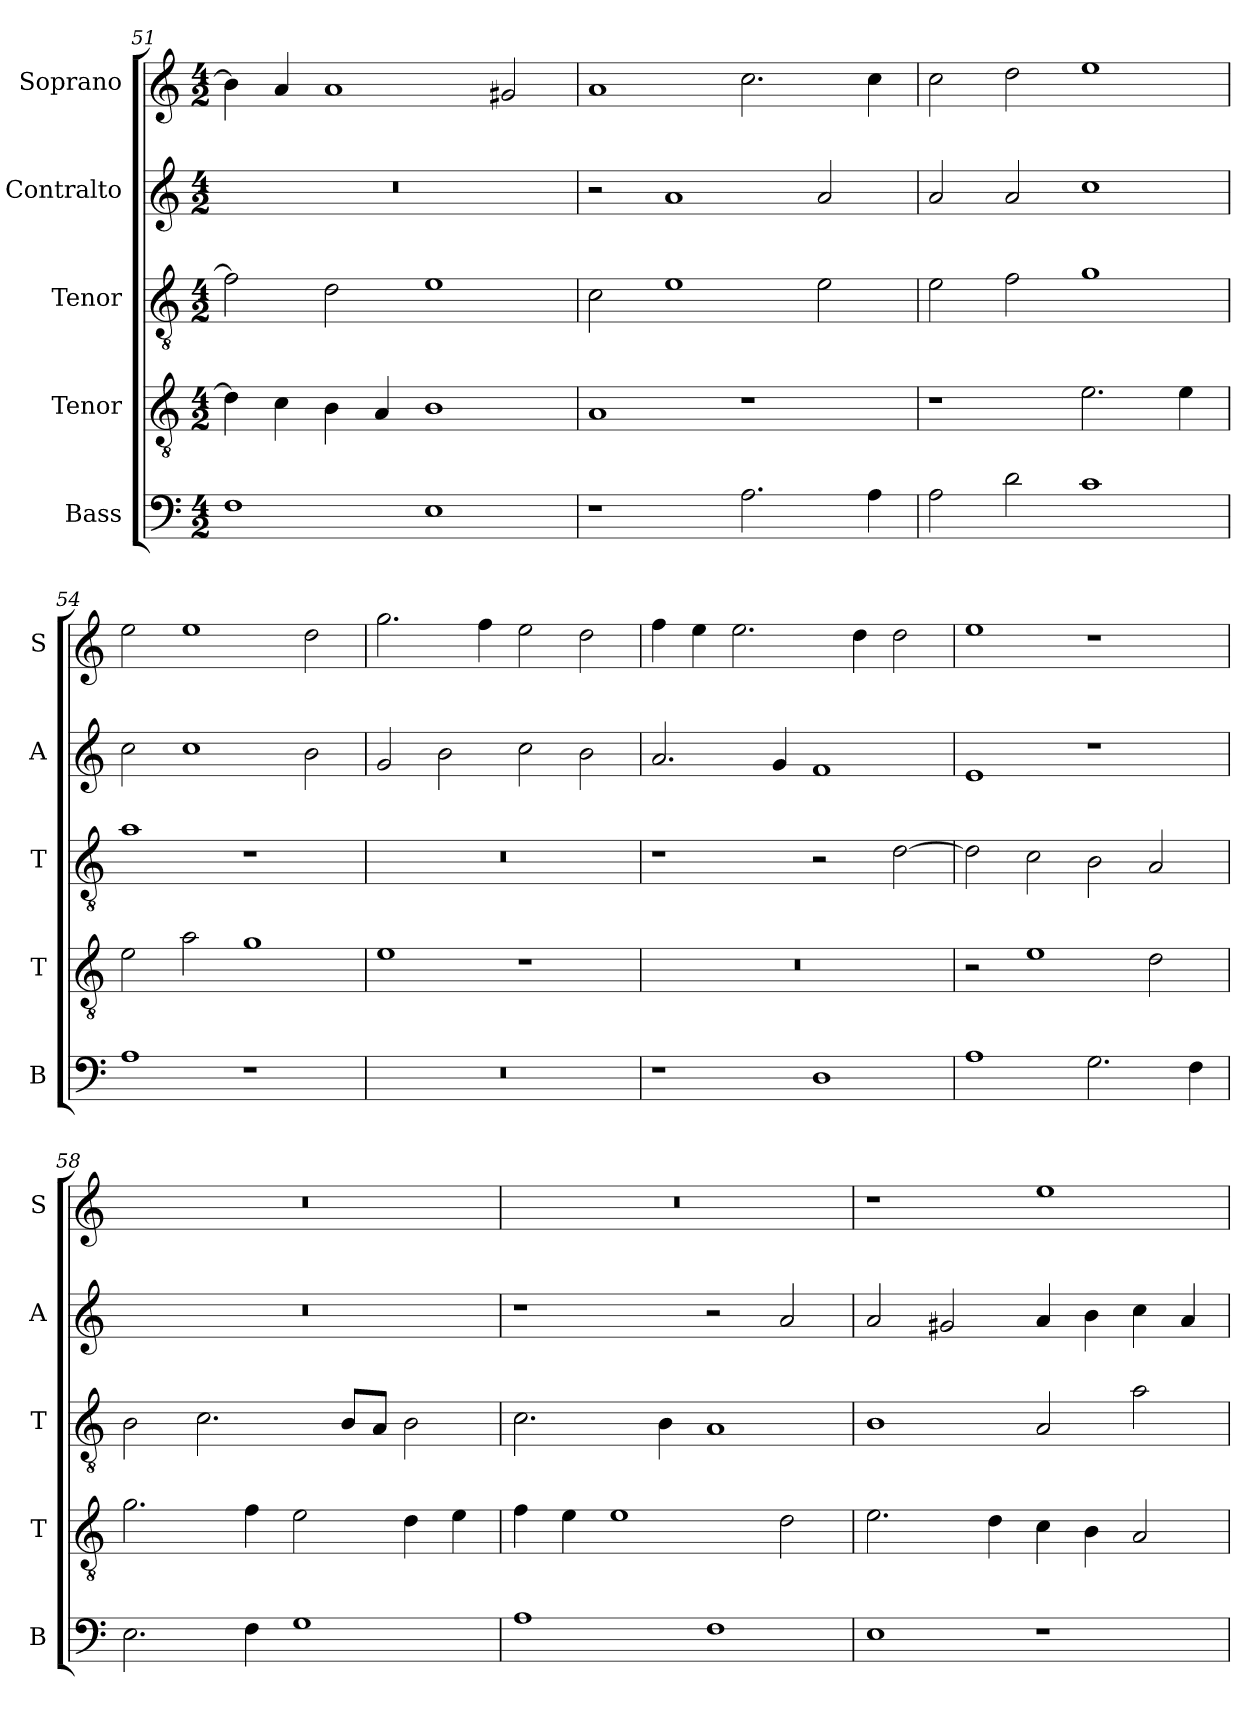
**kern	**kern	**kern	**kern	**kern
*part5	*part4	*part3	*part2	*part1
*staff5	*staff4	*staff3	*staff2	*staff1
*I"Bass	*I"Tenor	*I"Tenor	*I"Contralto	*I"Soprano
*I'B	*I'T	*I'T	*I'A	*I'S
*clefF4	*clefGv2	*clefGv2	*clefG2	*clefG2
*k[]	*k[]	*k[]	*k[]	*k[]
*A:aeo	*A:aeo	*A:aeo	*A:aeo	*A:aeo
*M4/2	*M4/2	*M4/2	*M4/2	*M4/2
=51	=51	=51	=51	=51
1F	4d]	2f]	0r	4b]
.	4c	.	.	4a
.	4B	2d	.	1a
.	4A	.	.	.
1E	1B	1e	.	.
.	.	.	.	2g#X
=52	=52	=52	=52	=52
1r	1A	2c	2r	1a
.	.	1e	1a	.
2.A	1r	.	.	2.cc
.	.	2e	2a	.
4A	.	.	.	4cc
=53	=53	=53	=53	=53
2A	1r	2e	2a	2cc
2d	.	2f	2a	2dd
1c	2.e	1g	1cc	1ee
.	4e	.	.	.
=54	=54	=54	=54	=54
1A	2e	1a	2cc	2ee
.	2a	.	1cc	1ee
1r	1g	1r	.	.
.	.	.	2b	2dd
=55	=55	=55	=55	=55
0r	1e	0r	2g	2.gg
.	.	.	2b	.
.	.	.	.	4ff
.	1r	.	2cc	2ee
.	.	.	2b	2dd
=56	=56	=56	=56	=56
1r	0r	1r	2.a	4ff
.	.	.	.	4ee
.	.	.	.	2.ee
.	.	.	4g	.
1D	.	2r	1f	.
.	.	.	.	4dd
.	.	[2d	.	2dd
=57	=57	=57	=57	=57
1A	2r	2d]	1e	1ee
.	1e	2c	.	.
2.G	.	2B	1r	1r
.	2d	2A	.	.
4F	.	.	.	.
=58	=58	=58	=58	=58
2.E	2.g	2B	0r	0r
.	.	2.c	.	.
4F	4f	.	.	.
1G	2e	.	.	.
.	.	8B/L	.	.
.	.	8A/J	.	.
.	4d	2B	.	.
.	4e	.	.	.
=59	=59	=59	=59	=59
1A	4f	2.c	1r	0r
.	4e	.	.	.
.	1e	.	.	.
.	.	4B	.	.
1F	.	1A	2r	.
.	2d	.	2a	.
=60	=60	=60	=60	=60
1E	2.e	1B	2a	1r
.	.	.	2g#X	.
.	4d	.	.	.
1r	4c	2A	4a	1ee
.	4B	.	4b	.
.	2A	2a	4cc	.
.	.	.	4a	.
=	=	=	=	=
*-	*-	*-	*-	*-
